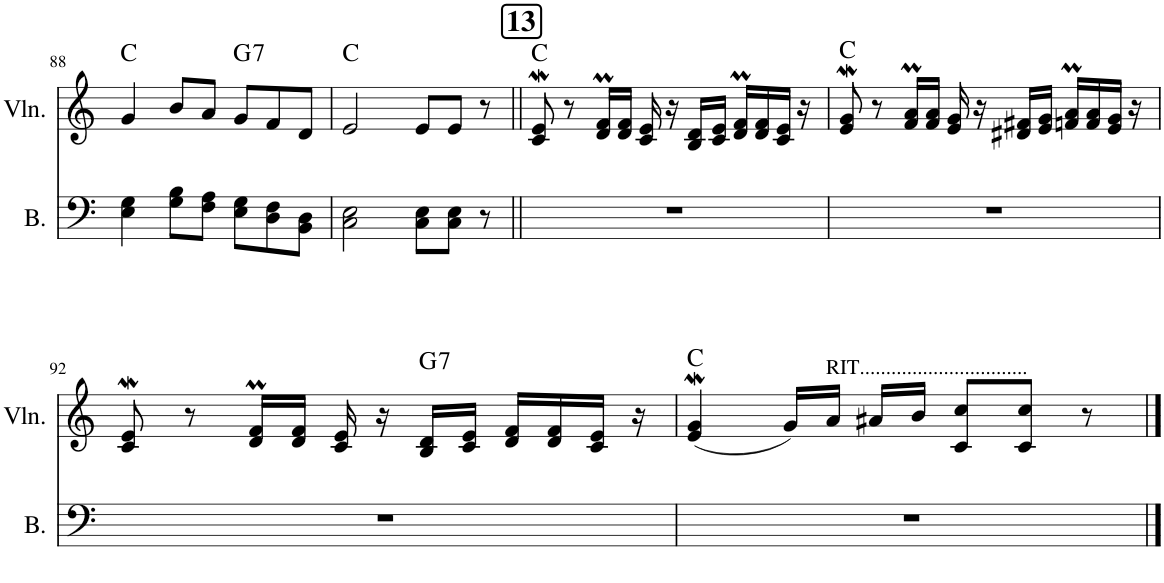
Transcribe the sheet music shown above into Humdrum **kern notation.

**kern	**kern	**harte
*part2	*part1	*part1
*staff2	*staff1	*
*I"Bass	*I"Violin	*
*I'B.	*I'Vln.	*
!!LO:PB:g=z
*clefF4	*clefG2	*
*k[]	*k[]	*
*M7/8	*M7/8	*
=88	=88	=88
4E\ 4G\	4g/	C:maj
8G\ 8B\L	8b/L	.
8F\ 8A\J	8a/J	.
!	!	!LO:H:kt=7
8E\ 8G\L	8g/L	G:7
8D\ 8F\	8f/	.
8BB\ 8D\J	8d/J	.
=89	=89	=89
2C\ 2E\	2e/	C:maj
8C\ 8E\L	8e/L	.
8C\ 8E\J	8e/J	.
8r	8r	.
!!LO:REH:place=s1:a:B:cj:fs=14:t=13
=90||	=90||	=90||
2..r	8c/M 8e/M	C:maj
.	8r	.
.	16d/M 16f/MLL	.
.	16d/ 16f/JJ	.
.	16c/ 16e/	.
.	16r	.
.	16B/ 16d/LL	.
.	16c/ 16e/JJ	.
.	16d/M 16f/MLL	.
.	16d/ 16f/	.
.	16c/ 16e/JJ	.
.	16r	.
=91	=91	=91
2..r	8e/m 8g/m	C:maj
.	8r	.
.	16f/M 16a/MLL	.
.	16f/ 16a/JJ	.
.	16e/ 16g/	.
.	16r	.
.	16d#X/ 16f#X/LL	.
.	16e/ 16g/JJ	.
.	16fn/M 16a/MLL	.
.	16f/ 16a/	.
.	16e/ 16g/JJ	.
.	16r	.
!!LO:LB:g=z
=92	=92	=92
2..r	8c/M 8e/M	.
.	8r	.
.	16d/M 16f/MLL	.
.	16d/ 16f/JJ	.
.	16c/ 16e/	.
.	16r	.
!	!	!LO:H:kt=7
.	16B/ 16d/LL	G:7
.	16c/ 16e/JJ	.
.	16d/ 16f/LL	.
.	16d/ 16f/	.
.	16c/ 16e/JJ	.
.	16r	.
=93	=93	=93
2..r	(4e/m 4g/m	C:maj
.	16g/LL)	.
!	!LO:TX:a:t=RIT................................	!
.	16a/JJ	.
.	16a#X/LL	.
.	16b/JJ	.
.	8c/ 8cc/L	.
.	8c/ 8cc/J	.
.	8r	.
==	==	==
*-	*-	*-
